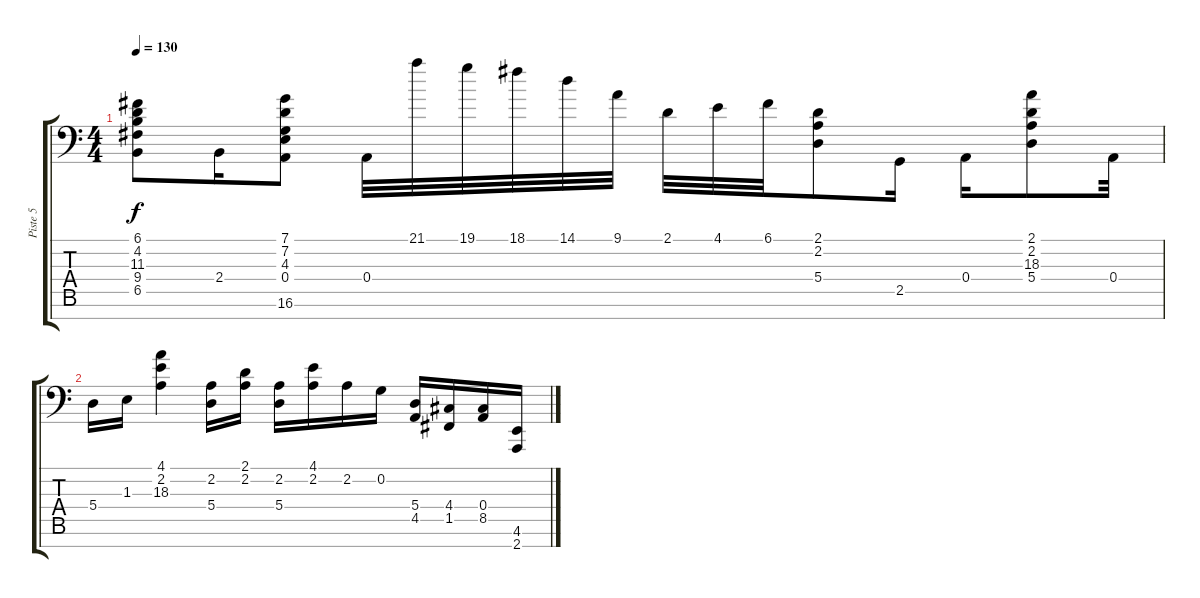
\track ("Piste 5" "Piste 5") {instrument acousticgrandpiano}
\staff {score tabs}
\tuning (C4 G3 Eb3 A2 F2 C2 G1) {hide}
\ts (4 4)
\tempo 130
\clef f4
\ks c
(6.1 4.2 11.3 9.4 6.5).8{dy f} 2.4.16 (7.1 7.2 4.3 0.4 16.6).8 0.4.32 21.1.32 19.1.32 18.1.32 14.1.32 9.1.32 2.1.32 4.1.32 6.1.32 (2.1 2.2 5.4).8 2.5.16 0.4.16 (2.1 2.2 18.3 5.4).8 0.4.32 |
5.4.16 1.3.16 (4.1 2.2 18.3).4 (2.2 5.4).16 (2.1 2.2).16 (2.2 5.4).16 (4.1 2.2).16 2.2.16 0.2.16 (5.4 4.5).16 (4.4 1.5).16 (0.4 8.5).16 (4.6 2.7).16
